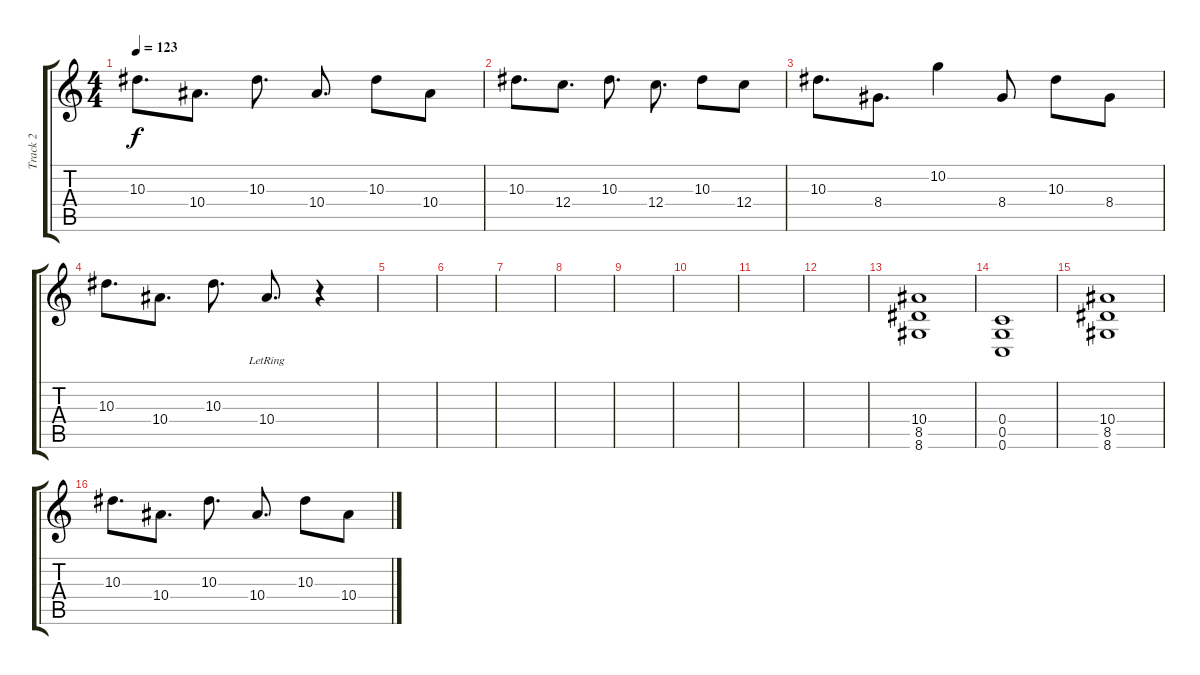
\track ("Track 2" "Track 2") {instrument electricguitarclean}
\staff {score tabs}
\tuning (D4 A3 F3 C3 G2 C2) {hide}
\ts (4 4)
\tempo 123
\clef g2
\ks c
10.3.8{d dy f} 10.4.8{d} 10.3.8{d} 10.4.8{d} 10.3.8 10.4.8 |
10.3.8{d} 12.4.8{d} 10.3.8{d} 12.4.8{d} 10.3.8 12.4.8 |
10.3.8{d} 8.4.8{d} 10.2.4 8.4.8 10.3.8 8.4.8 |
10.3.8{d} 10.4.8{d} 10.3.8{d} 10.4{lr}.8{d} r.4 |
|
|
|
|
|
|
|
|
(10.4 8.5 8.6).1 |
(0.4 0.5 0.6).1 |
(10.4 8.5 8.6).1 |
10.3.8{d} 10.4.8{d} 10.3.8{d} 10.4.8{d} 10.3.8 10.4.8
